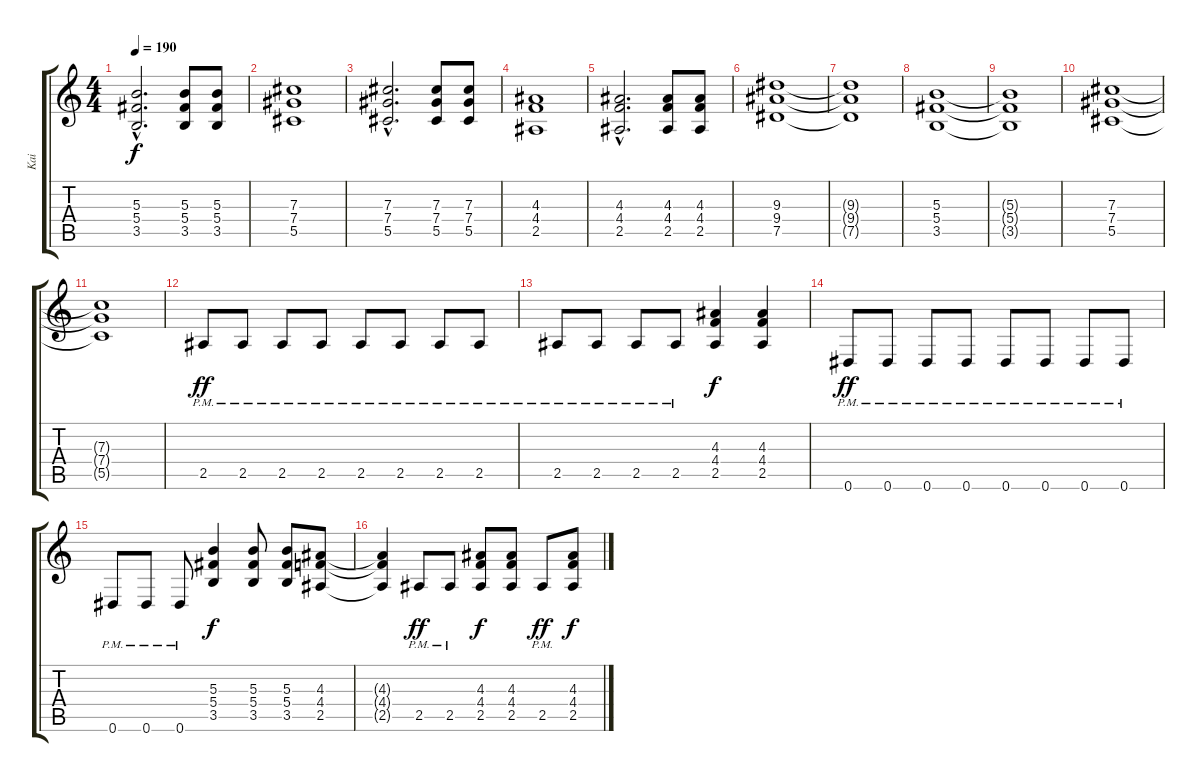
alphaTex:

\track ("Kai" "Kai") {instrument distortionguitar}
\staff {score tabs}
\tuning (Eb4 Bb3 Gb3 Db3 Ab2 Eb2) {hide}
\ts (4 4)
\tempo 190
\clef g2
\ks c
(5.3{hac} 5.4{hac} 3.5{hac}).2{d dy f} (5.3 5.4 3.5).8 (5.3 5.4 3.5).8 |
(7.3 7.4 5.5).1 |
(7.3{hac} 7.4{hac} 5.5{hac}).2{d} (7.3 7.4 5.5).8 (7.3 7.4 5.5).8 |
(4.3 4.4 2.5).1 |
(4.3{hac} 4.4{hac} 2.5{hac}).2{d} (4.3 4.4 2.5).8 (4.3 4.4 2.5).8 |
(9.3 9.4 7.5).1 |
(9.3{t} 9.4{t} 7.5{t}).1 |
(5.3 5.4 3.5).1 |
(5.3{t} 5.4{t} 3.5{t}).1 |
(7.3 7.4 5.5).1 |
(7.3{t} 7.4{t} 5.5{t}).1 |
2.5{pm}.8{dy ff} 2.5{pm}.8 2.5{pm}.8 2.5{pm}.8 2.5{pm}.8 2.5{pm}.8 2.5{pm}.8 2.5{pm}.8 |
2.5{pm}.8 2.5{pm}.8 2.5{pm}.8 2.5{pm}.8 (4.3 4.4 2.5).4{dy f} (4.3 4.4 2.5).4 |
0.6{pm}.8{dy ff} 0.6{pm}.8 0.6{pm}.8 0.6{pm}.8 0.6{pm}.8 0.6{pm}.8 0.6{pm}.8 0.6{pm}.8 |
0.6{pm}.8 0.6{pm}.8 0.6{pm}.8 (5.3 5.4 3.5).4{dy f} (5.3 5.4 3.5).8 (5.3 5.4 3.5).8 (4.3 4.4 2.5).8 |
(4.3{t} 4.4{t} 2.5{t}).4 2.5{pm}.8{dy ff} 2.5{pm}.8 (4.3 4.4 2.5).8{dy f} (4.3 4.4 2.5).8 2.5{pm}.8{dy ff} (4.3 4.4 2.5).8{dy f}
